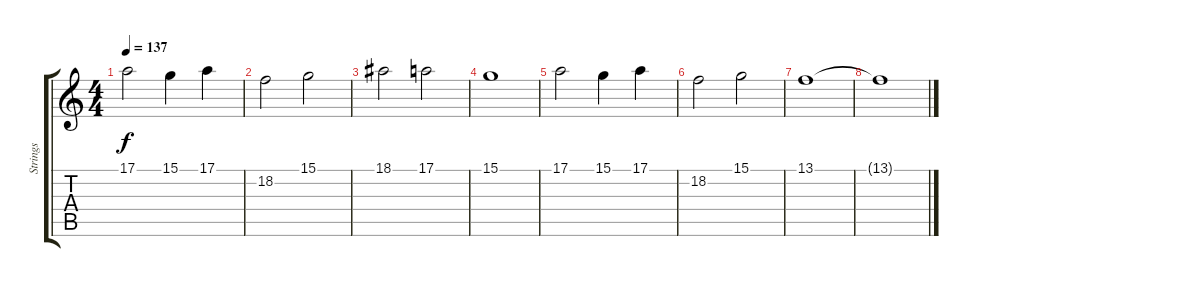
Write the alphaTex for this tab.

\track ("Strings " "Strings ") {instrument stringensemble1}
\staff {score tabs}
\tuning (E4 B3 G3 D3 A2 E2) {hide}
\ts (4 4)
\tempo 137
\clef g2
\ks c
17.1.2{dy f instrument stringensemble1} 15.1.4 17.1.4 |
18.2.2 15.1.2 |
18.1.2 17.1.2 |
15.1.1 |
17.1.2 15.1.4 17.1.4 |
18.2.2 15.1.2 |
13.1.1 |
13.1{t}.1
